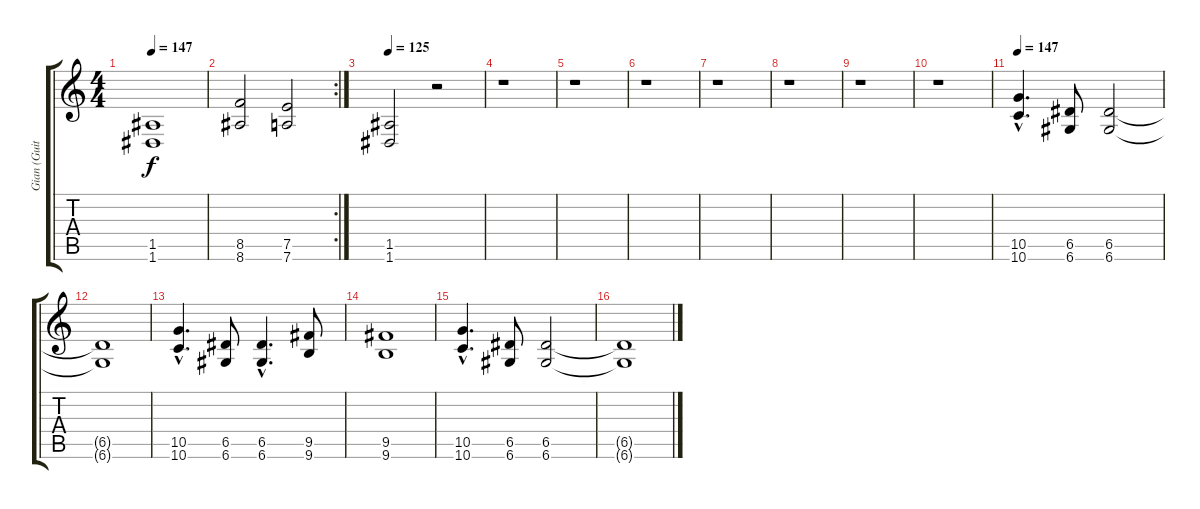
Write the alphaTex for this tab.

\track ("Gian (Guitar)" "Gian (Guit") {instrument overdrivenguitar}
\staff {score tabs}
\tuning (E4 B3 G3 D3 A2 D2) {hide}
\ts (4 4)
\tempo 147
\clef g2
\ks c
(1.5 1.6).1{dy f} |
\rc 2
(8.5 8.6).2 (7.5 7.6).2 |
\tempo 125
(1.5 1.6).2 r.2 |
r.1 |
r.1 |
r.1 |
r.1 |
r.1 |
r.1 |
r.1 |
\tempo 147
(10.5{hac} 10.6{hac}).4{d} (6.5 6.6).8 (6.5 6.6).2 |
(6.5{t} 6.6{t}).1 |
(10.5{hac} 10.6{hac}).4{d} (6.5 6.6).8 (6.5{hac} 6.6{hac}).4{d} (9.5 9.6).8 |
(9.5 9.6).1 |
(10.5{hac} 10.6{hac}).4{d} (6.5 6.6).8 (6.5 6.6).2 |
(6.5{t} 6.6{t}).1
